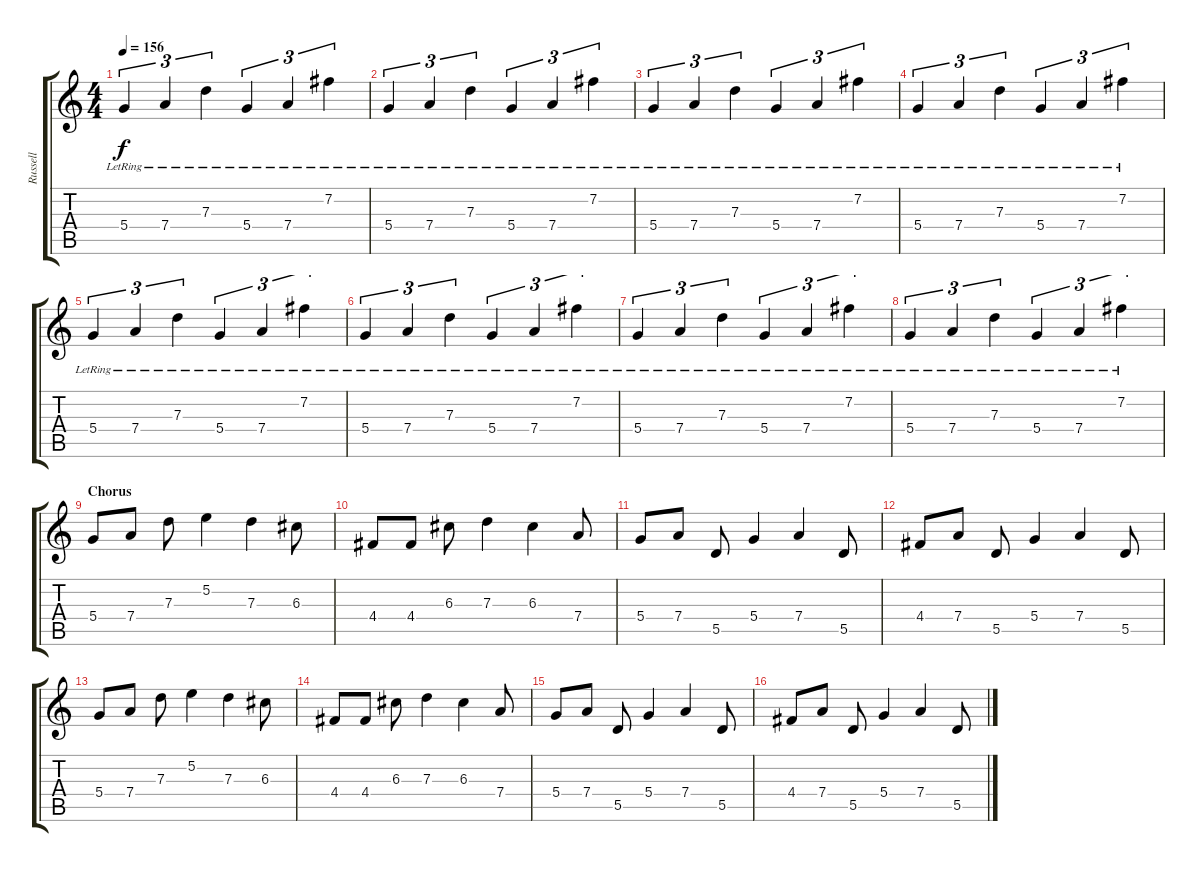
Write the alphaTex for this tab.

\track ("Russell" "Russell") {instrument acousticguitarsteel}
\staff {score tabs}
\tuning (E4 B3 G3 D3 A2 E2) {hide}
\ts (4 4)
\tempo 156
\clef g2
\ks c
5.4{lr}.4{tu (3 2) dy f} 7.4{lr}.4{tu (3 2)} 7.3{lr}.4{tu (3 2)} 5.4{lr}.4{tu (3 2)} 7.4{lr}.4{tu (3 2)} 7.2{lr}.4{tu (3 2)} |
5.4{lr}.4{tu (3 2)} 7.4{lr}.4{tu (3 2)} 7.3{lr}.4{tu (3 2)} 5.4{lr}.4{tu (3 2)} 7.4{lr}.4{tu (3 2)} 7.2{lr}.4{tu (3 2)} |
5.4{lr}.4{tu (3 2)} 7.4{lr}.4{tu (3 2)} 7.3{lr}.4{tu (3 2)} 5.4{lr}.4{tu (3 2)} 7.4{lr}.4{tu (3 2)} 7.2{lr}.4{tu (3 2)} |
5.4{lr}.4{tu (3 2)} 7.4{lr}.4{tu (3 2)} 7.3{lr}.4{tu (3 2)} 5.4{lr}.4{tu (3 2)} 7.4{lr}.4{tu (3 2)} 7.2{lr}.4{tu (3 2)} |
5.4{lr}.4{tu (3 2)} 7.4{lr}.4{tu (3 2)} 7.3{lr}.4{tu (3 2)} 5.4{lr}.4{tu (3 2)} 7.4{lr}.4{tu (3 2)} 7.2{lr}.4{tu (3 2)} |
5.4{lr}.4{tu (3 2)} 7.4{lr}.4{tu (3 2)} 7.3{lr}.4{tu (3 2)} 5.4{lr}.4{tu (3 2)} 7.4{lr}.4{tu (3 2)} 7.2{lr}.4{tu (3 2)} |
5.4{lr}.4{tu (3 2)} 7.4{lr}.4{tu (3 2)} 7.3{lr}.4{tu (3 2)} 5.4{lr}.4{tu (3 2)} 7.4{lr}.4{tu (3 2)} 7.2{lr}.4{tu (3 2)} |
5.4{lr}.4{tu (3 2)} 7.4{lr}.4{tu (3 2)} 7.3{lr}.4{tu (3 2)} 5.4{lr}.4{tu (3 2)} 7.4{lr}.4{tu (3 2)} 7.2{lr}.4{tu (3 2)} |
\section ("" "Chorus")
5.4.8 7.4.8 7.3.8 5.2.4 7.3.4 6.3.8 |
4.4.8 4.4.8 6.3.8 7.3.4 6.3.4 7.4.8 |
5.4.8 7.4.8 5.5.8 5.4.4 7.4.4 5.5.8 |
4.4.8 7.4.8 5.5.8 5.4.4 7.4.4 5.5.8 |
5.4.8 7.4.8 7.3.8 5.2.4 7.3.4 6.3.8 |
4.4.8 4.4.8 6.3.8 7.3.4 6.3.4 7.4.8 |
5.4.8 7.4.8 5.5.8 5.4.4 7.4.4 5.5.8 |
4.4.8 7.4.8 5.5.8 5.4.4 7.4.4 5.5.8
